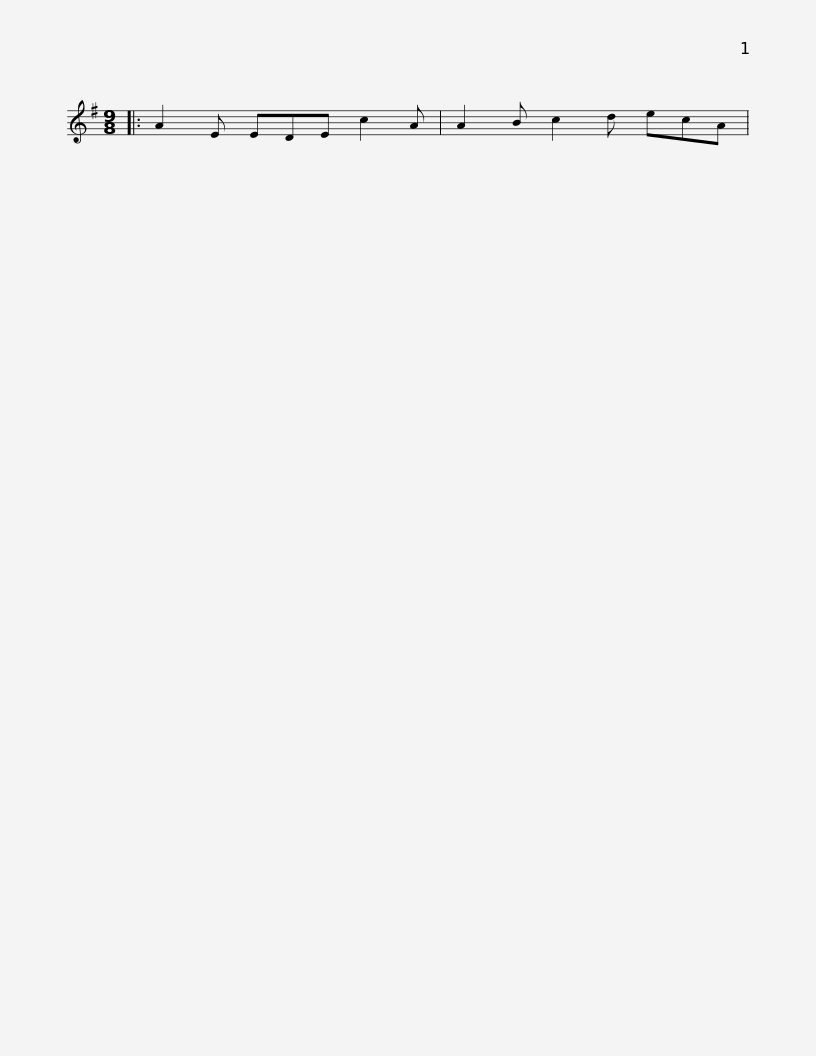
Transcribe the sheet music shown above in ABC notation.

X:1
L:1/8
M:9/8
I:linebreak $
K:G
V:1 treble
V:1
|: A2 E EDE c2 A | A2 B c2 d ecA | %2
